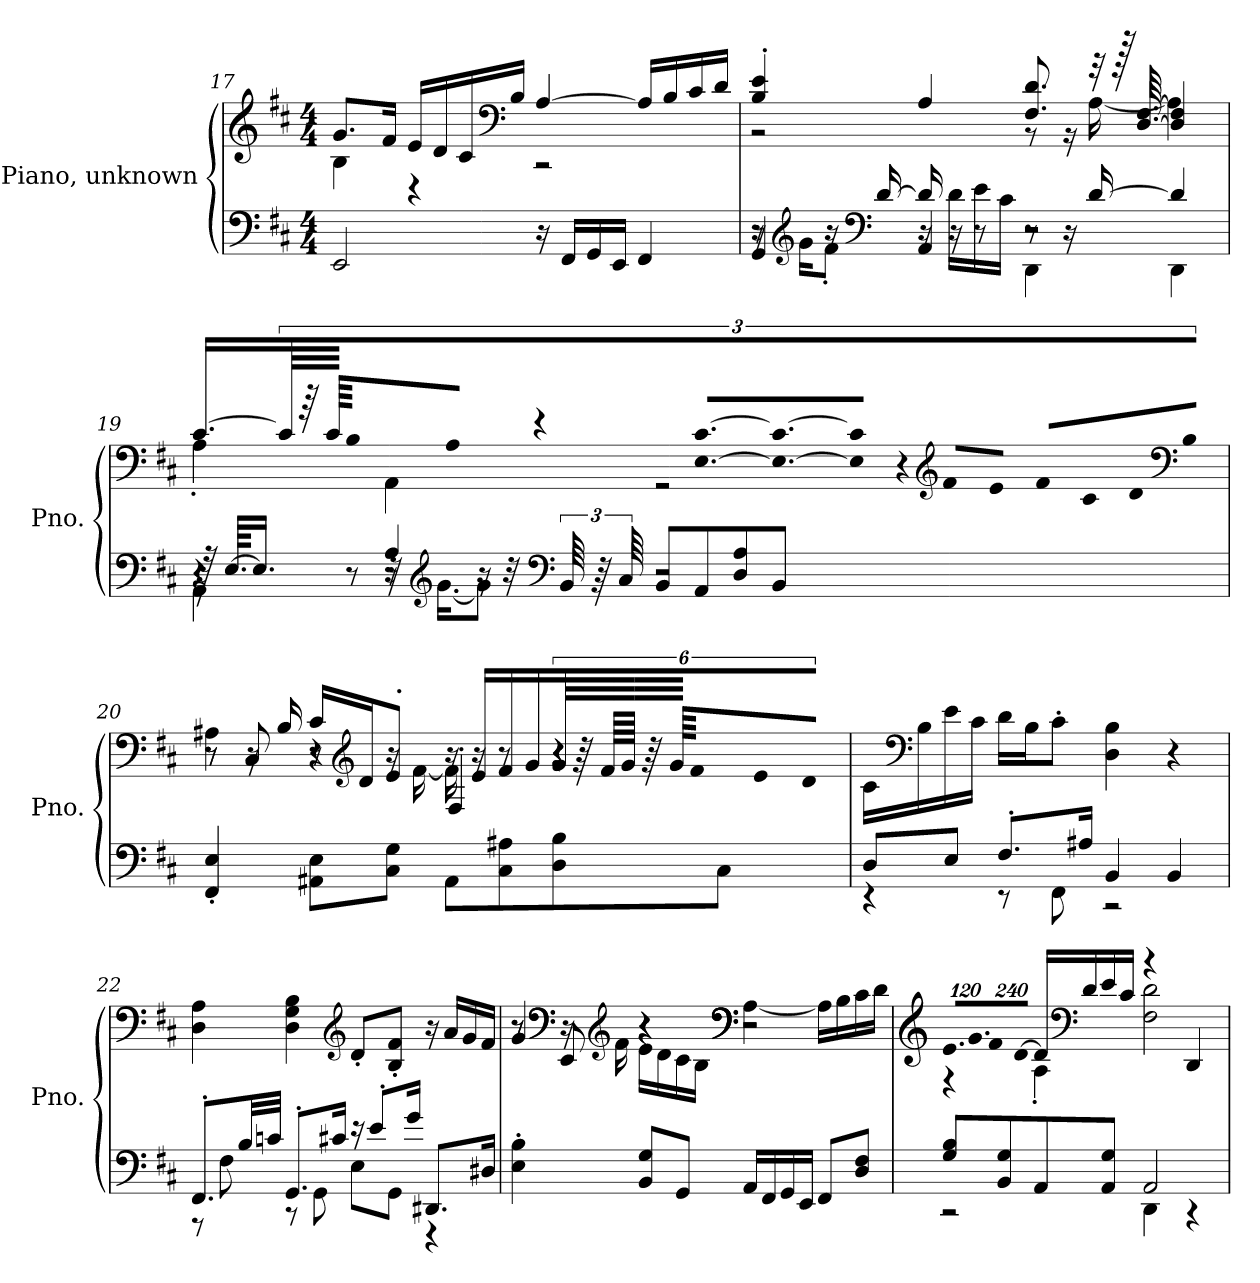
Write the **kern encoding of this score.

**kern	**kern
*part1	*part1
*staff2	*staff1
*I"Piano, unknown	*
*I'Pno.	*
!!LO:LB:g=z
*clefF4	*clefG2
*k[f#c#]	*k[f#c#]
*M4/4	*M4/4
=17	=17
*	*^
2EE/	8.g/L	4B\
.	16f#/Jk	.
.	16e/LL	4r
.	16d/	.
.	16c#/	.
*	*clefF4	*
.	16B/JJ	.
16r	[4A/	2r
16FF#/LL	.	.
16GG/	.	.
16EE/JJ	.	.
4FF#/	16A/LL]	.
.	16B/	.
.	16c#/	.
.	16d/JJ	.
=18	=18	=18
*^	*	*
*	*^	*	*
8r	16r	4GG/	4B/' 4e/'	2r
*clefG2	*	*	*	*
.	16g\KL	.	.	.
16r	8f#'\J	.	.	.
*clefF4	*	*	*	*
[16d/	.	.	.	.
16d/]	16r	4AA/	4A/	.
16r	16d\LL	.	.	.
8r	16e\	.	.	.
.	16c#\JJ	.	.	.
8r	4DD\	2r	8.F#/ 8.d/	8r
16r	.	.	.	16r
[16d/	.	.	32r	[16A\
.	.	.	128r	.
.	.	.	[64.D/ [64.F#/	.
4d/]	4DD\	.	4D/] 4F#/]	4A\]
!!LO:PB:g=z	!!
=19	=19	=19	=19	=19
4r	4AA\	128r	[16.c#/LL	4A'\
.	.	[64.E/KKLL	.	.
.	.	16.E/JJ]	.	.
.	.	.	96c#/JJkk]	.
.	.	.	96r	.
.	.	.	96c#/KKLL	.
.	.	8r	16B/	.
.	.	.	16A/JJ	.
4A/	32r	8r	128r	4AA\
.	.	.	[64.E/ [64.c#/KKLL	.
*clefG2	*	*	*	*
.	[16.g\KL	.	16.E/_ 16.c#/_J	.
.	8g\J]	16r	8E/] 8c#/]J	.
.	.	32r	.	.
*clefF4	*	*	*	*
.	.	96BB/	.	.
.	.	96r	.	.
.	.	96C#/	.	.
2r	2r	8BB/L	8r	2r
*	*	*	*clefG2	*
.	.	8AA/	16f#/LL	.
.	.	.	16e/JJ	.
.	.	8D/ 8A/	16f#/LL	.
.	.	.	16c#/	.
.	.	8BB/J	16d/	.
*	*	*	*clefF4	*
.	.	.	16B/JJ	.
*v	*v	*v	*	*
!!LO:LB:g=z
=20	=20	=20
*	*	*^
4FF#/' 4E/'	8r	4A#X\	8r
.	16r	.	8C#/
.	16B/	.	.
8AA#X\ 8E\L	16c#/LL	8r	4r
*	*clefG2	*	*
.	16d/J	.	.
8C#\ 8G\J	8e'/J	16r	.
.	.	[16f#\	.
8AA#\L	16r	16f#\]	4F#'/
.	16e/LL	16r	.
8C#\ 8A#X\	16f#/	8r	.
.	16g/	.	.
8D\ 8B\	96g/JJkk	4r	4r
.	96r	.	.
.	96f#/LLLL	.	.
.	96g/JJJJ	.	.
.	96r	.	.
.	96g/KKLL	.	.
.	16f#/	.	.
8C#\J	16e/	.	.
.	16d/JJ	.	.
*	*v	*v	*v
=21	=21
*^	*
8D/L	4r	16c#\LL
*	*	*clefF4
.	.	16B\
8E/J	.	16e\
.	.	16c#\JJ
8.F#'/L	8r	16d\LL
.	.	16B\J
.	8FF#\	8c#'\J
16A#X/Jk	.	.
4BB/	2r	4D\ 4B\
4BB/	.	4r
!!LO:LB:g=z
=22	=22	=22
8.FF#'/L	8r	4D\ 4A\
.	8F#\	.
32B/LL	.	.
32cn/JJJ	.	.
8.GG'/L	8r	4D\ 4G\ 4B\
.	8GG\	.
16c#X/Jk	.	.
*	*	*clefG2
16r	8E\L	8d'/L
8e'/L	.	.
.	8GG\J	8B/' 8f#/'J
16g/Jk	.	.
8.DD#X/L	4r	16r
.	.	16a/LL
.	.	16g/
16D#X/Jk	.	16f#/JJ
*v	*v	*
=23	=23
*	*^
*	*	*^
4E\' 4B\'	4g/	8r	8r
*	*clefF4	*	*
.	.	16r	8EE/
*	*clefG2	*	*
.	.	16f#\	.
8BB/ 8G/L	4r	16e\LL	4r
.	.	16d\	.
8GG/J	.	16c#\	.
.	.	16B\JJ	.
*	*clefF4	*	*
16AA/LL	2r	[4A\	2r
16FF#/	.	.	.
16GG/	.	.	.
16EE/JJ	.	.	.
8FF#/L	.	16A\LL]	.
.	.	16B\	.
8D/ 8F#/J	.	16c#\	.
.	.	16d\JJ	.
*	*v	*v	*v
!!LO:LB:g=z
=24	=24
*	*clefG2
*^	*
*	*	*Xbrackettup
*	*	*^
!	!	!LO:N:vis=32.	!
8G/ 8B/L	2r	1920%103e/LLL	4r
!	!	!LO:N:vis=32.	!
.	.	1920%103g/J	.
!	!	!LO:N:vis=16	!
.	.	1920%137f#/	.
8BB/ 8G/	.	.	.
!	!	!LO:N:vis=16	!
.	.	[1920%137d/JJ	.
8AA/	.	16d/LL]	4A'\
*	*	*clefF4	*
.	.	16d/	.
8AA/ 8G/J	.	16e/	.
.	.	16c#/JJ	.
2AA/	4DD\	4r	2F#\ 2d\
.	4r	4DD/	.
*v	*v	*	*
*	*v	*v
=	=
*-	*-
